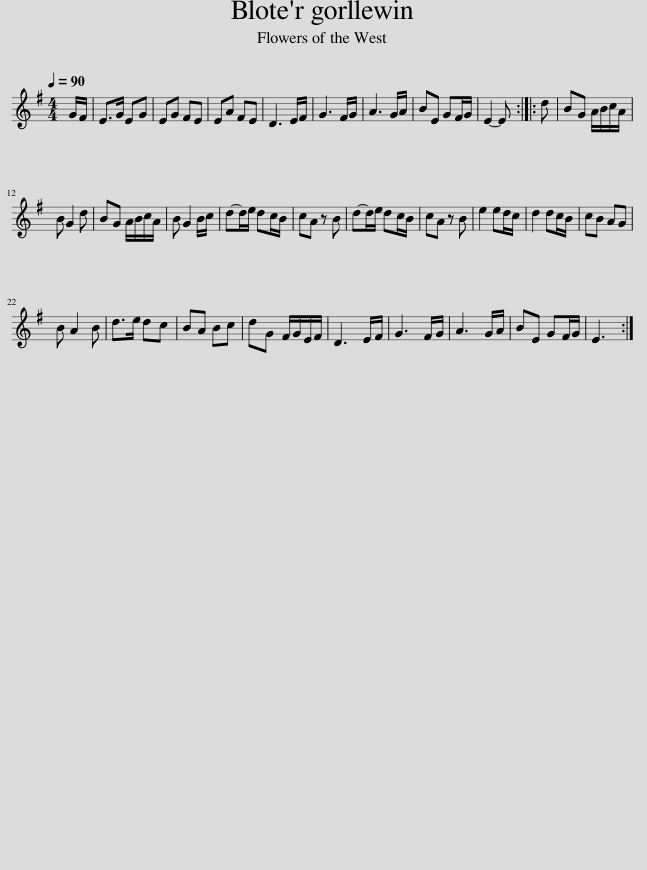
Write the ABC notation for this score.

X:1
L:1/8
Q:1/4=90
M:4/4
I:linebreak $
K:Emin
V:1 treble
V:1
 G/F/ | E>G EG | EG FE | EA FE | D3 E/F/ | %5
 G3 F/G/ | A3 G/A/ | BE GF/G/ | E2- E :: d | %10
 BG A/B/c/A/ |$ B G2 d | BG A/B/c/A/ | B G2 B/c/ | d-d/e/ dc/B/ | %15
 cA z B | d-d/e/ dc/B/ | cA z B | e2 ed/c/ | d2 dc/B/ | %20
 cB AG |$ B A2 B | d>e dc | BA Bc | dG F/G/E/F/ | %25
 D3 E/F/ | G3 F/G/ | A3 G/A/ | BE GF/G/ | E3 :| %30
